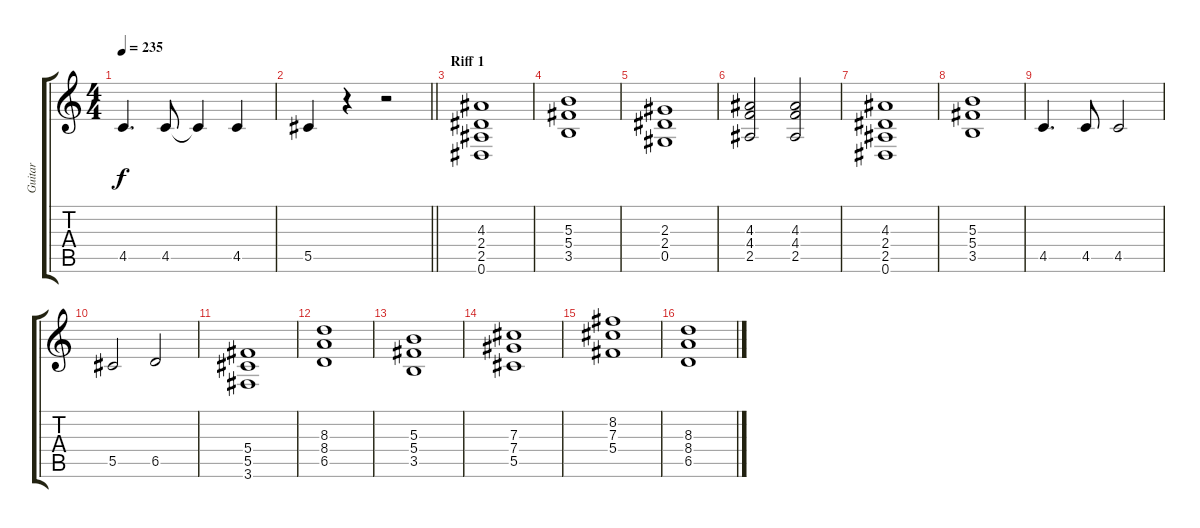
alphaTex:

\track ("Guitar" "Guitar") {instrument distortionguitar}
\staff {score tabs}
\tuning (Eb4 Bb3 Gb3 Db3 Ab2 Eb2) {hide}
\ts (4 4)
\tempo 235
\clef g2
\ks aminor
4.5.4{d dy f} 4.5.8 4.5{t}.4 4.5.4 |
\barLineRight lightlight
5.5.4 r.4 r.2 |
\section ("" "Riff 1")
(4.3 2.4 2.5 0.6).1 |
(5.3 5.4 3.5).1 |
(2.3 2.4 0.5).1 |
(4.3 4.4 2.5).2 (4.3 4.4 2.5).2 |
(4.3 2.4 2.5 0.6).1 |
(5.3 5.4 3.5).1 |
4.5.4{d} 4.5.8 4.5.2 |
5.5.2 6.5.2 |
(5.4 5.5 3.6).1 |
(8.3 8.4 6.5).1 |
(5.3 5.4 3.5).1 |
(7.3 7.4 5.5).1 |
(8.2 7.3 5.4).1 |
(8.3 8.4 6.5).1
